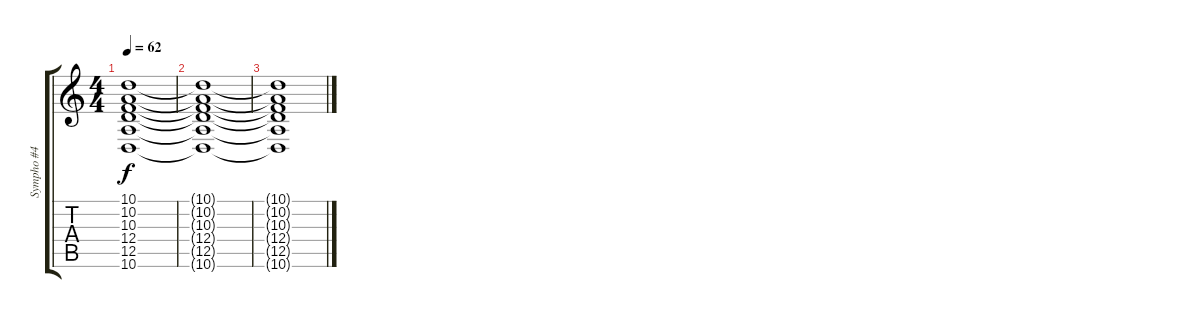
\track ("Sympho #4" "Sympho #4") {instrument electricpiano1}
\staff {score tabs}
\tuning (E4 B3 G3 D3 A2 E2) {hide}
\ts (4 4)
\tempo 62
\clef g2
\ks c
(10.1 10.2 10.3 12.4 12.5 10.6).1{dy f} |
(10.1{t} 10.2{t} 10.3{t} 12.4{t} 12.5{t} 10.6{t}).1 |
(10.1{t} 10.2{t} 10.3{t} 12.4{t} 12.5{t} 10.6{t}).1
